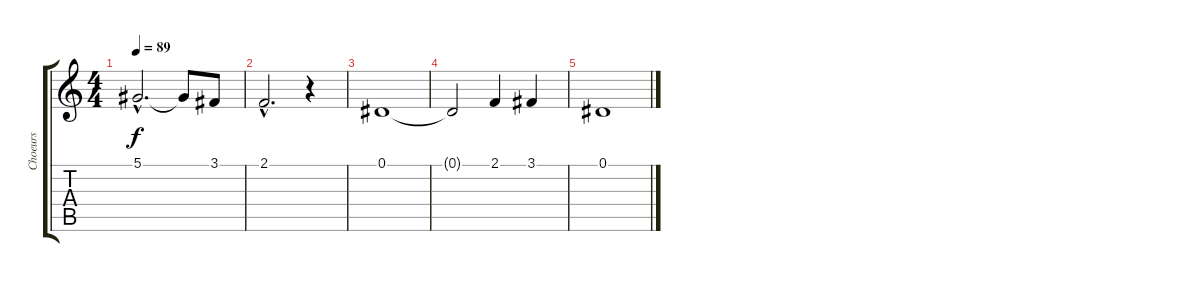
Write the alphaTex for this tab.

\track ("Choeurs" "Choeurs") {instrument choiraahs}
\staff {score tabs}
\tuning (Eb4 Bb3 Gb3 Db3 Ab2 Eb2) {hide}
\ts (4 4)
\tempo 89
\clef g2
\ks c
5.1{hac}.2{d dy f} 5.1{t}.8 3.1.8 |
2.1{hac}.2{d} r.4 |
0.1.1 |
0.1{t}.2 2.1.4 3.1.4 |
0.1.1
